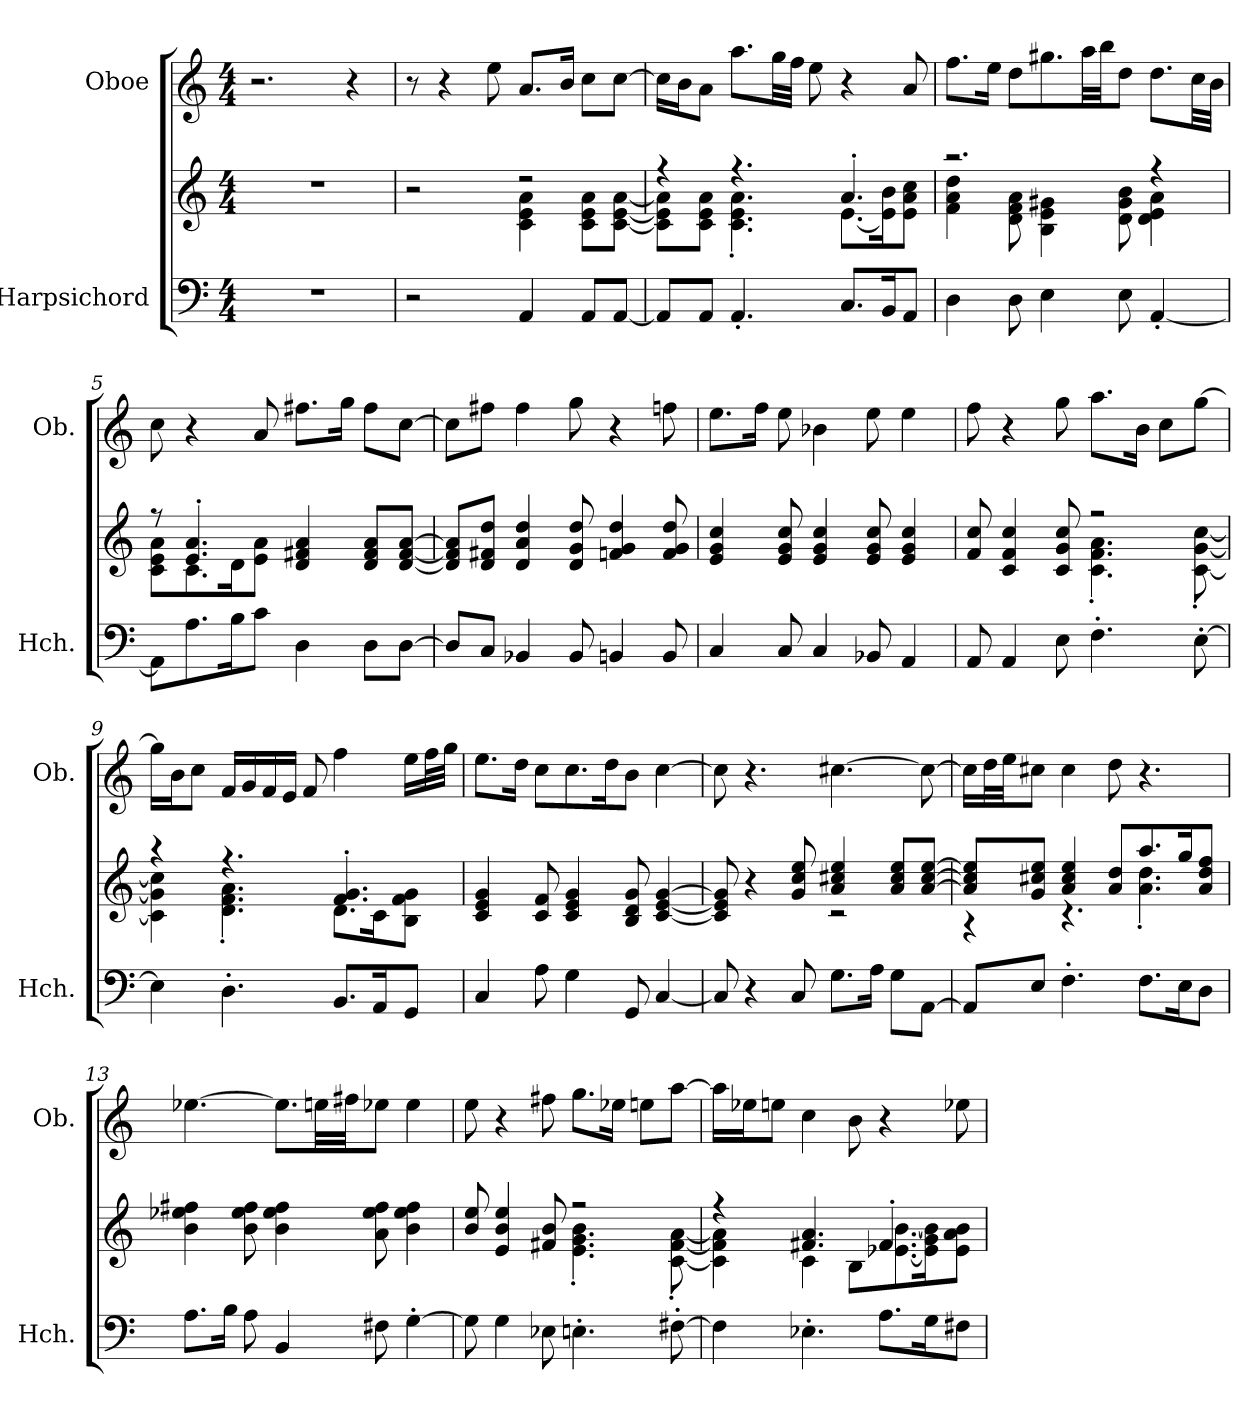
**kern	**kern	**kern
*part2	*part2	*part1
*staff3	*staff2	*staff1
*I"Harpsichord	*	*I"Oboe
*I'Hch.	*	*I'Ob.
*clefF4	*clefG2	*clefG2
*k[]	*k[]	*k[]
*M4/4	*M4/4	*M4/4
*MM63	*MM63	*MM63
=1	=1	=1
1r	1r	2.r
.	.	4r
=2	=2	=2
*	*^	*
2r	2r	2ryy	8r
.	.	.	4r
.	.	.	8ee\
4AA/	2r	4c\ 4e\ 4a\	8.a/L
.	.	.	16b/Jk
8AA/L	.	8c\ 8e\ 8a\L	8cc\L
[8AA/J	.	[8c\ [8e\ [8a\J	[8cc\J
=3	=3	=3	=3
8AA/L]	4r	8c\] 8e\] 8a\]L	16cc\LL]
.	.	.	16b\J
8AA/J	.	8c\ 8e\ 8a\J	8a\J
4.AA'/	4.r	4.c\' 4.e\' 4.a\'	8.aa\L
.	.	.	32gg\LL
.	.	.	32ff\JJJ
.	.	.	8ee\
8.C/L	4.a'/	[8.e\L	4r
16BB/K	.	16e\] 16b\K	.
8AA/J	.	8e\ 8a\ 8cc\J	8a/
=4	=4	=4	=4
4D\	2.r	4f\ 4a\ 4dd\	8.ff\L
.	.	.	16ee\Jk
8D\	.	8d\ 8f\ 8a\	8dd\L
4E\	.	4B\ 4e\ 4g#X\	8.gg#X\
.	.	.	32aa\LL
.	.	.	32bb\JJ
8E\	.	8d\ 8g#\ 8b\	8dd\J
[4AA'/	4r	4d\ 4e\ 4a\	8.dd\L
.	.	.	32cc\LL
.	.	.	32b\JJJ
!!LO:LB:g=z
=5	=5	=5	=5
8AA\L]	8r	8c\ 8e\ 8a\L	8cc\
8.A\	4.e/' 4.a/'	8.c\	4r
16B\K	.	16d\K	.
8c\J	.	8e\ 8a\J	8a/
4D\	4d/ 4f#X/ 4a/	2ryy	8.ff#X\L
.	.	.	16gg\Jk
8D\L	8d/ 8f#/ 8a/L	.	8ff#\L
[8D\J	[8d/ [8f#/ [8a/J	.	[8cc\J
*	*v	*v	*
=6	=6	=6
8D/L]	8d/] 8f#/] 8a/]L	8cc\L]
8C/J	8d/ 8f#X/ 8dd/J	8ff#X\J
4BB-X/	4d/ 4a/ 4dd/	4ff#\
8BB-/	8d/ 8g/ 8dd/	8gg\
4BBn/	4fn/ 4g/ 4dd/	4r
8BB/	8f/ 8g/ 8dd/	8ffn\
=7	=7	=7
4C/	4e/ 4g/ 4cc/	8.ee\L
.	.	16ff\Jk
8C/	8e/ 8g/ 8cc/	8ee\
4C/	4e/ 4g/ 4cc/	4b-X\
8BB-X/	8e/ 8g/ 8cc/	8ee\
4AA/	4e/ 4g/ 4cc/	4ee\
=8	=8	=8
*	*^	*
8AA/	8f/ 8cc/	2ryy	8ff\
4AA/	4c/ 4f/ 4cc/	.	4r
8E\	8c/ 8g/ 8cc/	.	8gg\
4.F'\	2r	4.c\' 4.f\' 4.a\'	8.aa\L
.	.	.	16b\Jk
.	.	.	8cc\L
[8E'\	.	[8c\' [8g\' [8cc\'	[8gg\J
!!LO:LB:g=z
=9	=9	=9	=9
4E\]	4r	4c\] 4g\] 4cc\]	16gg\LL]
.	.	.	16b\J
.	.	.	8cc\J
4.D'\	4.r	4.d\' 4.f\' 4.a\'	16f/LL
.	.	.	16g/
.	.	.	16f/
.	.	.	16e/JJ
.	.	.	8f/
8.BB/L	4.f/' 4.g/'	8.d\L	4ff\
16AA/K	.	16c\K	.
8GG/J	.	8B\ 8f\ 8g\J	16ee\LL
.	.	.	32ff\L
.	.	.	32gg\JJJ
*	*v	*v	*
=10	=10	=10
4C/	4c/ 4e/ 4g/	8.ee\L
.	.	16dd\Jk
8A\	8c/ 8f/	8cc\L
4G\	4c/ 4e/ 4g/	8.cc\
.	.	16dd\K
8GG/	8B/ 8d/ 8g/	8b\J
[4C/	[4c/ [4e/ [4g/	[4cc\
=11	=11	=11
*	*^	*
8C/]	8c/] 8e/] 8g/]	2ryy	8cc\]
4r	4r	.	4.r
8C/	8g/ 8cc/ 8ee/	.	.
8.G\L	4a/ 4cc#X/ 4ee/	2r	[4.cc#X\
16A\Jk	.	.	.
8G\L	8a/ 8cc#/ 8ee/L	.	.
[8AA\J	[8a/ [8cc#/ [8ee/J	.	8cc#\_
!!LO:PB:g=z
=12	=12	=12	=12
8AA/L]	8a/] 8cc#/] 8ee/]L	4r	16cc#\LL]
.	.	.	32dd\L
.	.	.	32ee\JJ
8E/J	8g/ 8cc#X/ 8ee/J	.	8cc#X\J
4.F'\	4a/ 4cc#/ 4ee/	4.r	4cc#\
.	8a/ 8dd/L	.	8dd\
8.F\L	8.aa/	4.a\' 4.dd\'	4.r
16E\K	16gg/K	.	.
8D\J	8a/ 8dd/ 8ff/J	.	.
*	*v	*v	*
=13	=13	=13
8.A\L	4b\ 4ee-X\ 4ff#X\	[4.ee-X\
16B\Jk	.	.
8A\	8b\ 8ee-\ 8ff#\	.
4BB/	4b\ 4ee-\ 4ff#\	8.ee-\L]
.	.	32een\LL
.	.	32ff#X\JJ
8F#X\	8a\ 8ee-\ 8ff#\	8ee-X\J
[4G'\	4b\ 4ee-\ 4ff#\	4ee-\
=14	=14	=14
*	*^	*
8G\]	8b/ 8ee/	2ryy	8ee\
4G\	4e/ 4b/ 4ee/	.	4r
8E-X\	8f#X/ 8b/	.	8ff#X\
4.En'\	2r	4.e\' 4.g\' 4.b\'	8.gg\L
.	.	.	16ee-X\Jk
.	.	.	8een\L
[8F#X'\	.	[8c\' [8f#\' [8a\'	[8aa\J
!!LO:LB:g=z
=15	=15	=15	=15
4F#\]	4r	4c\] 4f#\] 4a\]	16aa\LL]
.	.	.	16ee-X\J
.	.	.	8een\J
4.E-X'\	4.f#X/ 4.a/	4c\	4cc\
.	.	8B\L	8b\
8.A\L	4.f#'/	[8.e-X\ [8.b\	4r
16G\K	.	16e-\] 16g\ 16b\]K	.
8F#X\J	.	8e-\ 8a\ 8b\J	8ee-X\
*	*v	*v	*
=	=	=
*-	*-	*-
